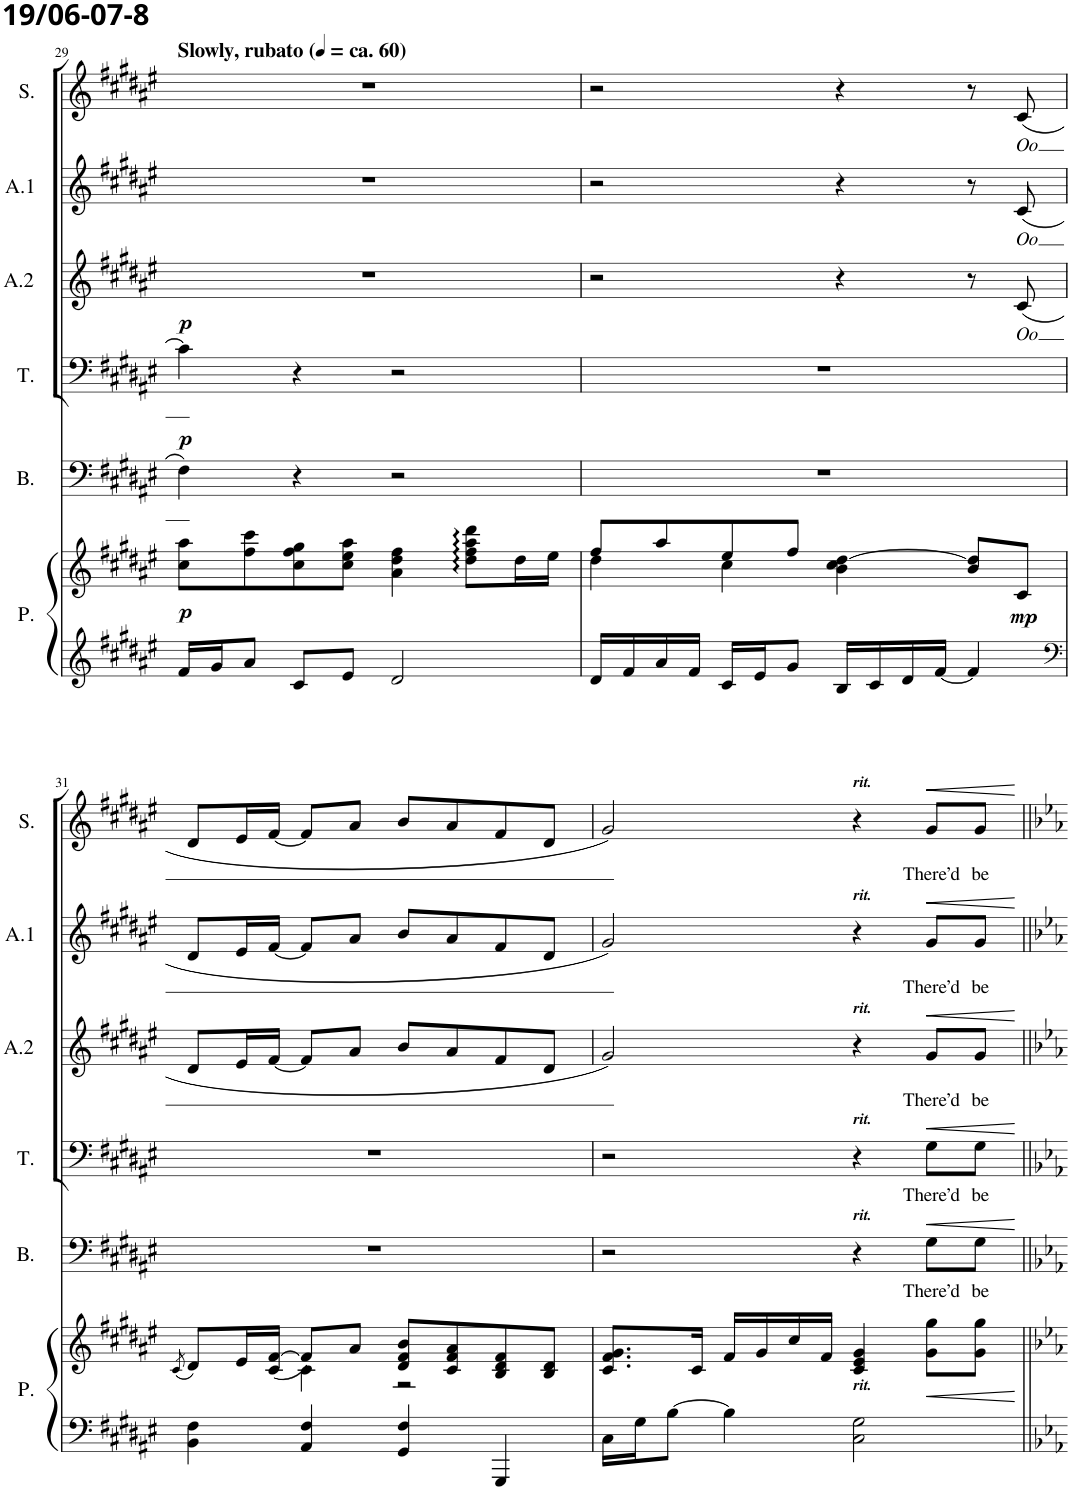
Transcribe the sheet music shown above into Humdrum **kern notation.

**kern	**kern	**dynam	**kern	**text	**dynam	**kern	**text	**dynam	**kern	**text	**kern	**text	**kern	**text
*part6	*part6	*part6	*part5	*part5	*part5	*part4	*part4	*part4	*part3	*part3	*part2	*part2	*part1	*part1
*staff7	*staff6	*staff6/7	*staff5	*staff5	*staff5	*staff4	*staff4	*staff4	*staff3	*staff3	*staff2	*staff2	*staff1	*staff1
*I"Piano	*	*	*I"Bass	*	*	*I"Tenor	*	*	*I"Alto 2	*	*I"Alto 1	*	*I"Soprano	*
*I'P.	*	*	*I'B.	*	*	*I'T.	*	*	*I'A.2	*	*I'A.1	*	*I'S.	*
!!LO:PB:g=z
*clefG2	*clefG2	*	*clefF4	*	*	*clefF4	*	*	*clefG2	*	*clefG2	*	*clefG2	*
*k[f#c#g#d#a#e#]	*k[f#c#g#d#a#e#]	*	*k[f#c#g#d#a#e#]	*	*	*k[f#c#g#d#a#e#]	*	*	*k[f#c#g#d#a#e#]	*	*k[f#c#g#d#a#e#]	*	*k[f#c#g#d#a#e#]	*
*M4/4	*M4/4	*	*M4/4	*	*	*M4/4	*	*	*M4/4	*	*M4/4	*	*M4/4	*
=29	=29	=29	=29	=29	=29	=29	=29	=29	=29	=29	=29	=29	=29	=29
!	!	!	!	!	!	!	!	!	!	!	!	!	!LO:TX:a:B:t=Slowly, rubato (	!
!	!	!	!	!	!	!	!	!	!	!	!	!	!LO:TX:a:B:t=ca. 60)	!
!	!	!LO:DY:b	!	!	!LO:DY:a	!	!	!LO:DY:a	!	!	!	!	!	!
16f#/LL	8cc#\ 8aa#\L	p	4F#\	.	p	4c#\]	.	p	1r	.	1r	.	1r	.
16g#/J	.	.	.	.	.	.	.	.	.	.	.	.	.	.
8a#/J	8ff#\ 8ccc#\	.	.	.	.	.	.	.	.	.	.	.	.	.
8c#/L	8cc#\ 8ff#\ 8gg#\	.	4r	.	.	4r	.	.	.	.	.	.	.	.
8e#/J	8cc#\ 8ee#\ 8aa#\J	.	.	.	.	.	.	.	.	.	.	.	.	.
2d#/	4a#\ 4dd#\ 4ff#\	.	2r	.	.	2r	.	.	.	.	.	.	.	.
.	8dd#\ 8ff#\ 8aa#\ 8ddd#\L	.	.	.	.	.	.	.	.	.	.	.	.	.
.	16dd#\L	.	.	.	.	.	.	.	.	.	.	.	.	.
.	16ee#\JJ	.	.	.	.	.	.	.	.	.	.	.	.	.
=30	=30	=30	=30	=30	=30	=30	=30	=30	=30	=30	=30	=30	=30	=30
*	*^	*	*	*	*	*	*	*	*	*	*	*	*	*
16d#/LL	8ff#/L	4dd#\	.	1r	.	.	1r	.	.	2r	.	2r	.	2r	.
16f#/	.	.	.	.	.	.	.	.	.	.	.	.	.	.	.
16a#/	8aa#/	.	.	.	.	.	.	.	.	.	.	.	.	.	.
16f#/JJ	.	.	.	.	.	.	.	.	.	.	.	.	.	.	.
16c#/LL	8ee#/	4cc#\	.	.	.	.	.	.	.	.	.	.	.	.	.
16e#/J	.	.	.	.	.	.	.	.	.	.	.	.	.	.	.
8g#/J	8ff#/J	.	.	.	.	.	.	.	.	.	.	.	.	.	.
16B/LL	4b\ 4cc#\ [4dd#\	2ryy	.	.	.	.	.	.	.	4r	.	4r	.	4r	.
16c#/	.	.	.	.	.	.	.	.	.	.	.	.	.	.	.
16d#/	.	.	.	.	.	.	.	.	.	.	.	.	.	.	.
[16f#/JJ	.	.	.	.	.	.	.	.	.	.	.	.	.	.	.
4f#/]	8b/ 8dd#/]L	.	.	.	.	.	.	.	.	8r	.	8r	.	8r	.
!	!	!	!LO:DY:b	!	!	!	!	!	!	!	!LO:LY:b	!	!LO:LY:b	!	!LO:LY:b
.	8c#/J	.	mp	.	.	.	.	.	.	(8c#/	Oo	(8c#/	Oo	(8c#/	Oo
!!LO:LB:g=z
=31	=31	=31	=31	=31	=31	=31	=31	=31	=31	=31	=31	=31	=31	=31	=31
*clefF4	*	*	*	*	*	*	*	*	*	*	*	*	*	*	*
.	(8qc#/	.	.	.	.	.	.	.	.	.	.	.	.	.	.
4BB\ 4F#\	8d#/L)	4ryy	.	1r	.	.	1r	.	.	8d#/L	.	8d#/L	.	8d#/L	.
.	16e#/L	.	.	.	.	.	.	.	.	16e#/L	.	16e#/L	.	16e#/L	.
.	(<16c#/ [16f#/JJ	.	.	.	.	.	.	.	.	[16f#/JJ	.	[16f#/JJ	.	[16f#/JJ	.
4AA#/ 4F#/	8f#/L])	4c#\	.	.	.	.	.	.	.	8f#/L]	.	8f#/L]	.	8f#/L]	.
.	8a#/J	.	.	.	.	.	.	.	.	8a#/J	.	8a#/J	.	8a#/J	.
4GG#/ 4F#/	8d#/ 8f#/ 8b/L	2r	.	.	.	.	.	.	.	8b/L	.	8b/L	.	8b/L	.
.	8c#/ 8f#/ 8a#/	.	.	.	.	.	.	.	.	8a#/	.	8a#/	.	8a#/	.
4GGG#/	8B/ 8d#/ 8f#/	.	.	.	.	.	.	.	.	8f#/	.	8f#/	.	8f#/	.
.	8B/ 8d#/J	.	.	.	.	.	.	.	.	8d#/J	.	8d#/J	.	8d#/J	.
*	*v	*v	*	*	*	*	*	*	*	*	*	*	*	*	*
=32	=32	=32	=32	=32	=32	=32	=32	=32	=32	=32	=32	=32	=32	=32
16C#\LL	8.c#/ 8.f#/ 8.g#/L	.	2r	.	.	2r	.	.	2g#/)	.	2g#/)	.	2g#/)	.
16G#\J	.	.	.	.	.	.	.	.	.	.	.	.	.	.
[8B\J	.	.	.	.	.	.	.	.	.	.	.	.	.	.
.	16c#/Jk	.	.	.	.	.	.	.	.	.	.	.	.	.
4B\]	16f#/LL	.	.	.	.	.	.	.	.	.	.	.	.	.
.	16g#/	.	.	.	.	.	.	.	.	.	.	.	.	.
.	16cc#/	.	.	.	.	.	.	.	.	.	.	.	.	.
.	16f#/JJ	.	.	.	.	.	.	.	.	.	.	.	.	.
!	!	!	!	!	!	!	!	!	!	!	!	!	!LO:TX:a:Bi:t=rit.	!
!	!	!	!	!	!	!	!	!	!	!	!LO:TX:a:Bi:t=rit.	!	!	!
!	!	!	!	!	!	!	!	!	!LO:TX:a:Bi:t=rit.	!	!	!	!	!
!	!	!	!	!	!	!LO:TX:a:Bi:t=rit.	!	!	!	!	!	!	!	!
!	!	!	!LO:TX:a:Bi:t=rit.	!	!	!	!	!	!	!	!	!	!	!
!	!LO:TX:b:Bi:t=rit.	!	!	!	!	!	!	!	!	!	!	!	!	!
2C#\ 2G#\	4c#/ 4e#/ 4g#/	.	4r	.	.	4r	.	.	4r	.	4r	.	4r	.
!	!	!	!	!LO:LY:b	!	!	!LO:LY:b	!	!	!LO:LY:b	!	!LO:LY:b	!	!LO:LY:b
.	8g#\ 8gg#\L	.	8G#\L	There’d	.	8G#\L	There’d	.	8g#/L	There’d	8g#/L	There’d	8g#/L	There’d
!	!	!	!	!LO:LY:b	!	!	!LO:LY:b	!	!	!LO:LY:b	!	!LO:LY:b	!	!LO:LY:b
.	8g#\ 8gg#\J	.	8G#\J	be	.	8G#\J	be	.	8g#/J	be	8g#/J	be	8g#/J	be
=||	=||	=||	=||	=||	=||	=||	=||	=||	=||	=||	=||	=||	=||	=||
*-	*-	*-	*-	*-	*-	*-	*-	*-	*-	*-	*-	*-	*-	*-
